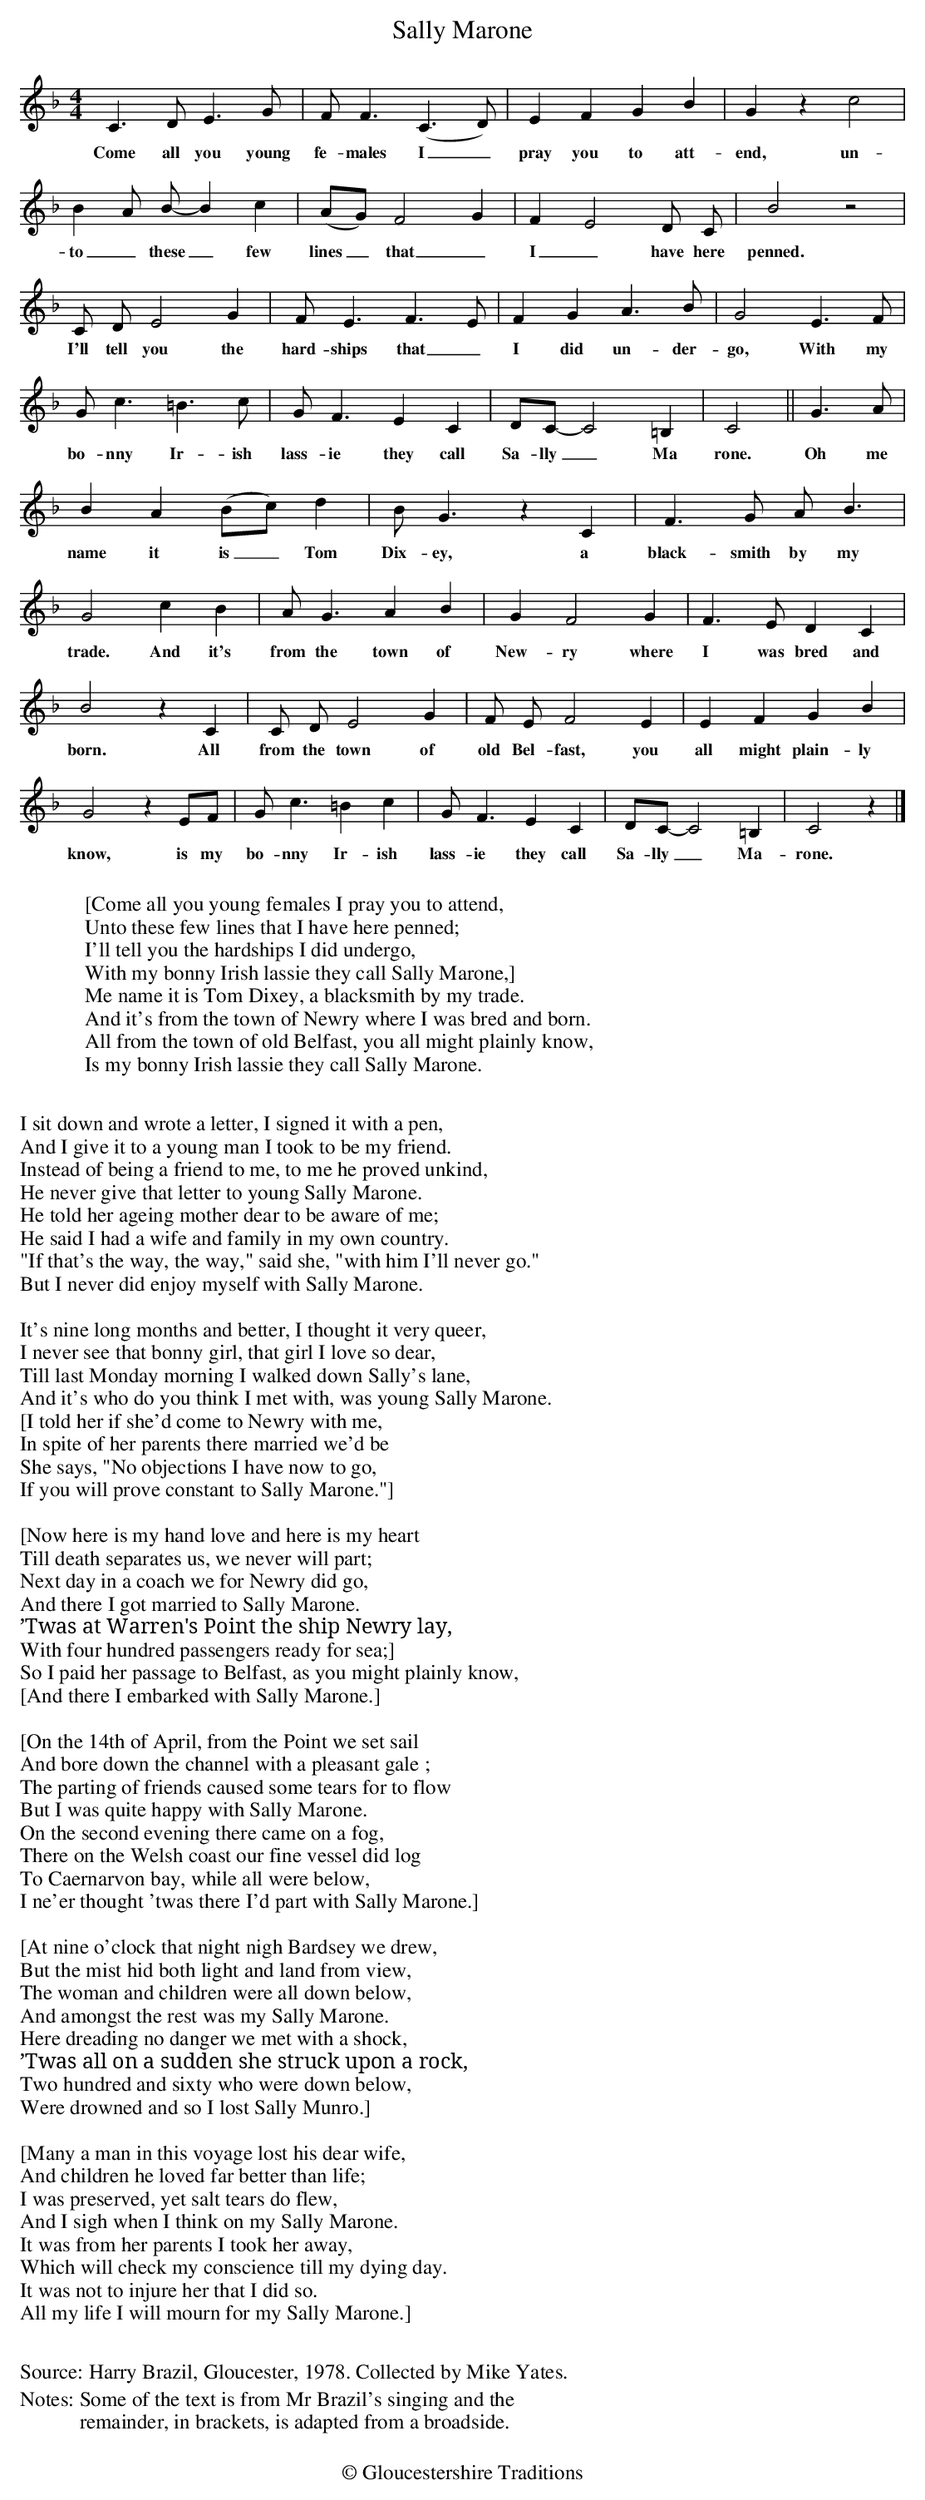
X:1
T:Sally Marone
L:1/8
M:4/4
K:Fmaj
 C3 D E3 G | F F3 (C3 D) | E2 F2 G2 B2 | G2 z2 c4 | B2- A B- B2 c2 |
w:Come all you young fe-males I_ pray you to att-end, un-to_ these_ few
(AG) F4-G2 | F2-E4 D C | B4 z4 | C D E4 G2 | F E3 F3- E | F2 G2 A3 B | G4 E3 F | G c3 =B3 c | G F3 E2 C2 | DC- C4 =B,2 |
w:lines_ that_ I_ have here penned. I'll tell you the hard-ships that_I did un-der-go, With my bo-nny Ir-ish lass-ie they call Sa-lly_ Ma
C4 || G3 A | B2 A2 (Bc) d2 | B G3 z2 C2 | F3 G A B3 | G4 c2 B2 | A G3 A2 B2 | G2 F4 G2 |
w:rone. Oh me|name it is_ Tom Dix- ey,  a|black- smith by my|trade. And it's|from the town of|New-ry where|
F3 E D2 C2 | B4 z2 C2 | C D E4 G2 | F E F4 E2 | E2 F2 G2 B2 | G4 z2 EF | G c3 =B2 c2 |
w:I was bred and |born. All from the town of old Bel-fast, you all might plain-ly know, is my bo-nny Ir-ish
G F3 E2 C2 | DC- C4 =B,2 | C4 z2 |]
w: lass-ie they call Sa-lly_ Ma-rone.
W:
W:[Come all you young females I pray you to attend,
W:Unto these few lines that I have here penned;
W:I'll tell you the hardships I did undergo,
W:With my bonny Irish lassie they call Sally Marone,]
W:Me name it is Tom Dixey, a blacksmith by my trade.
W:And it's from the town of Newry where I was bred and born.
W:All from the town of old Belfast, you all might plainly know,
W:Is my bonny Irish lassie they call Sally Marone.
W:
W:I sit down and wrote a letter, I signed it with a pen,
W:And I give it to a young man I took to be my friend.
W:Instead of being a friend to me, to me he proved unkind,
W:He never give that letter to young Sally Marone.
W:He told her ageing mother dear to be aware of me;
W:He said I had a wife and family in my own country.
W:"If that's the way, the way," said she, "with him I'll never go."
W:But I never did enjoy myself with Sally Marone.
W:
W:It's nine long months and better, I thought it very queer,
W:I never see that bonny girl, that girl I love so dear,
W:Till last Monday morning I walked down Sally's lane,
W:And it's who do you think I met with, was young Sally Marone.
W:[I told her if she'd come to Newry with me,
W:In spite of her parents there married we'd be
W:She says, "No objections I have now to go,
W:If you will prove constant to Sally Marone."]
W:
W:[Now here is my hand love and here is my heart
W:Till death separates us, we never will part;
W:Next day in a coach we for Newry did go,
W:And there I got married to Sally Marone.
W:’Twas at Warren's Point the ship Newry lay,
W:With four hundred passengers ready for sea;]
W:So I paid her passage to Belfast, as you might plainly know,
W:[And there I embarked with Sally Marone.]
W:
W:[On the 14th of April, from the Point we set sail
W:And bore down the channel with a pleasant gale ;
W:The parting of friends caused some tears for to flow
W:But I was quite happy with Sally Marone.
W:On the second evening there came on a fog,
W:There on the Welsh coast our fine vessel did log
W:To Caernarvon bay, while all were below,
W:I ne'er thought 'twas there I'd part with Sally Marone.]
W:
W:[At nine o'clock that night nigh Bardsey we drew,
W:But the mist hid both light and land from view,
W:The woman and children were all down below,
W:And amongst the rest was my Sally Marone.
W:Here dreading no danger we met with a shock,
W:’Twas all on a sudden she struck upon a rock,
W: Two hundred and sixty who were down below,
W:Were drowned and so I lost Sally Munro.]
W:
W:[Many a man in this voyage lost his dear wife,
W:And children he loved far better than life;
W:I was preserved, yet salt tears do flew,
W:And I sigh when I think on my Sally Marone.
W:It was from her parents I took her away,
W:Which will check my conscience till my dying day.
W:It was not to injure her that I did so.
W:All my life I will mourn for my Sally Marone.]
W:
